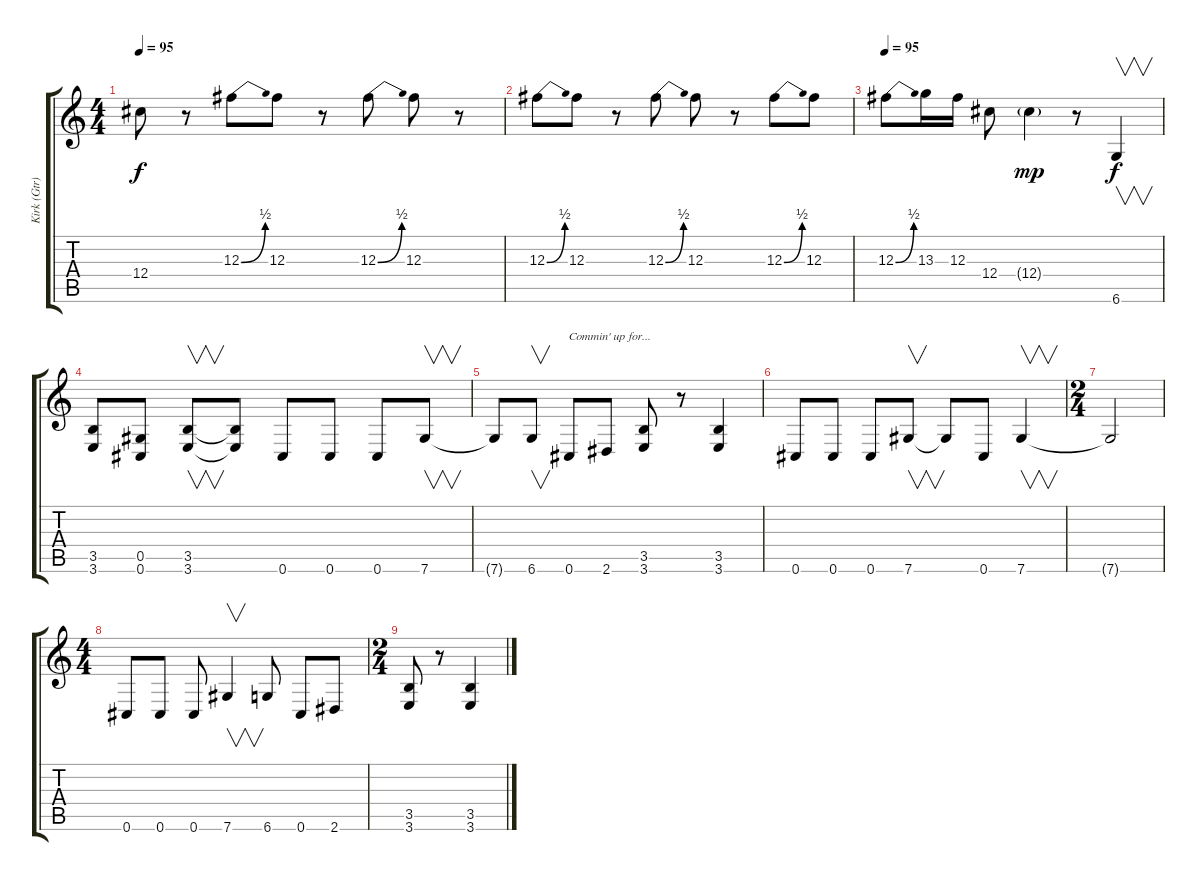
\track ("Kirk (Gtr)" "Kirk (Gtr)") {instrument distortionguitar}
\staff {score tabs}
\tuning (Eb4 Bb3 Gb3 Db3 Ab2 Db2) {hide}
\ts (4 4)
\tempo 95
\clef g2
\ks c
12.4.8{dy f} r.8 12.3{be (bend 0 0 60 2)}.8 12.3.8 r.8 12.3{be (bend 0 0 60 2)}.8 12.3.8{volume 16} r.8 |
12.3{be (bend 0 0 60 2)}.8 12.3.8 r.8 12.3{be (bend 0 0 60 2)}.8 12.3.8 r.8 12.3{be (bend 0 0 60 2)}.8 12.3.8 |
\tempo 95
12.3{be (bend 0 0 60 2)}.8 13.3.16 12.3.16 12.4.8 12.4{g}.4{dy mp} r.8 6.6.4{v dy f} |
(3.5 3.6).8 (0.5 0.6).8 (3.5 3.6).8{v} (3.5{t} 3.6{t}).8 0.6.8 0.6.8 0.6.8 7.6.8{v} |
7.6{t}.8 6.6.8{v} 0.6.8{txt "Commin' up for..."} 2.6.8 (3.5 3.6).8 r.8 (3.5 3.6).4 |
0.6.8 0.6.8 0.6.8 7.6.8{v} 7.6{t}.8 0.6.8 7.6.4{v} |
\ts (2 4)
7.6{t}.2 |
\ts (4 4)
0.6.8 0.6.8 0.6.8 7.6.4{v} 6.6.8 0.6.8 2.6.8 |
\ts (2 4)
(3.5 3.6).8 r.8 (3.5 3.6).4
